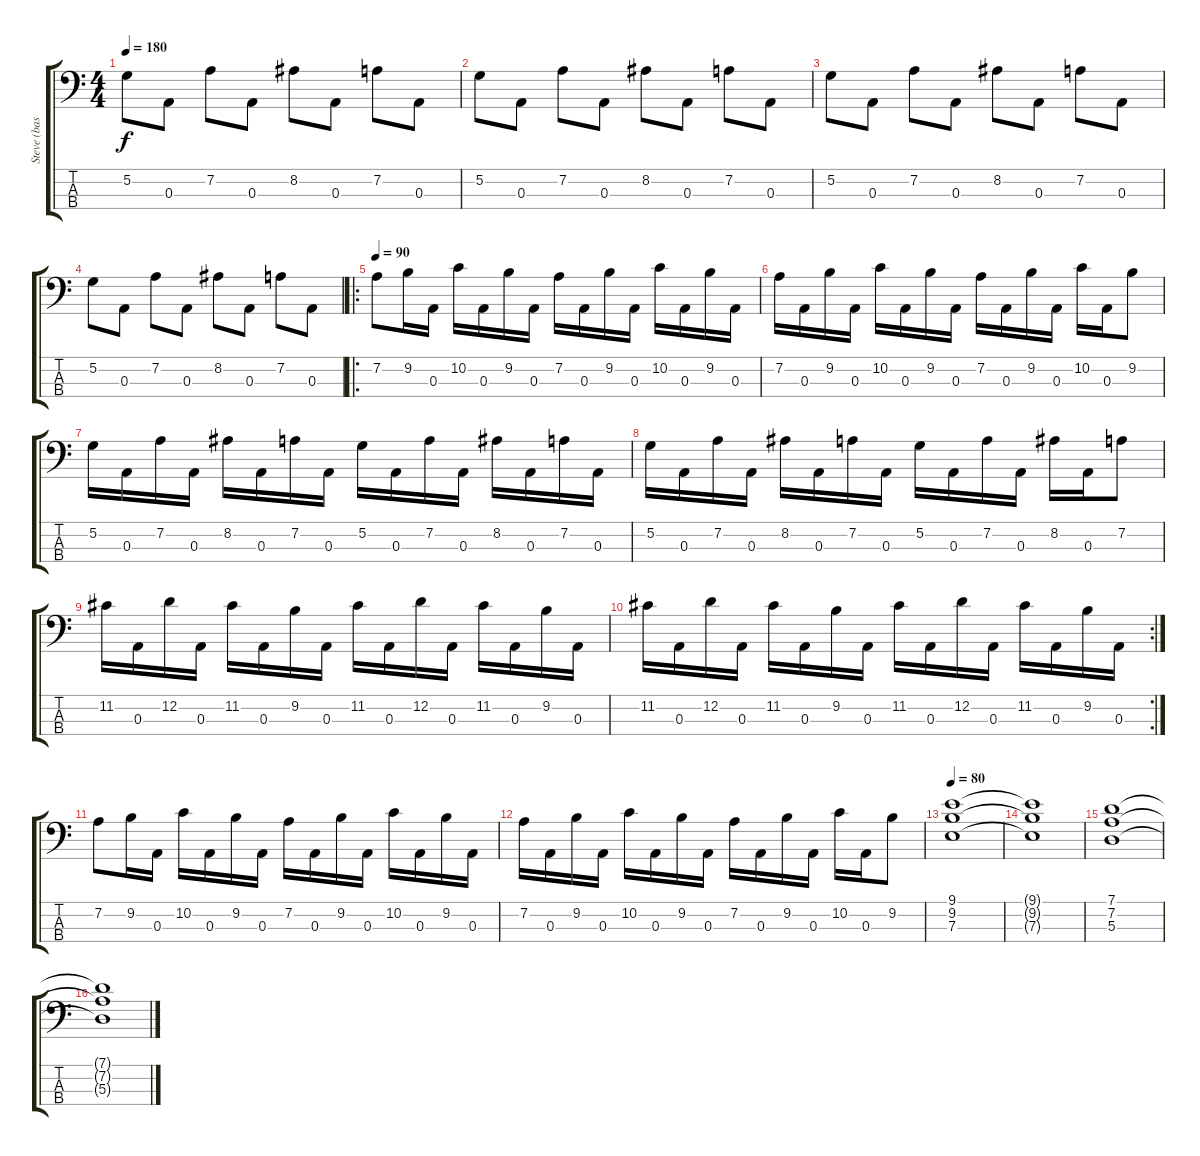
\track ("Steve (bass)" "Steve (bas") {instrument electricbassfinger}
\staff {score tabs}
\tuning (G2 D2 A1 E1) {hide}
\ts (4 4)
\tempo 180
\clef f4
\ks c
5.2.8{dy f} 0.3.8 7.2.8 0.3.8 8.2.8 0.3.8 7.2.8 0.3.8 |
5.2.8 0.3.8 7.2.8 0.3.8 8.2.8 0.3.8 7.2.8 0.3.8 |
5.2.8 0.3.8 7.2.8 0.3.8 8.2.8 0.3.8 7.2.8 0.3.8 |
5.2.8 0.3.8 7.2.8 0.3.8 8.2.8 0.3.8 7.2.8 0.3.8 |
\ro
\tempo 90
7.2.8 9.2.16 0.3.16 10.2.16 0.3.16 9.2.16 0.3.16 7.2.16 0.3.16 9.2.16 0.3.16 10.2.16 0.3.16 9.2.16 0.3.16 |
7.2.16 0.3.16 9.2.16 0.3.16 10.2.16 0.3.16 9.2.16 0.3.16 7.2.16 0.3.16 9.2.16 0.3.16 10.2.16 0.3.16 9.2.8 |
5.2.16 0.3.16 7.2.16 0.3.16 8.2.16 0.3.16 7.2.16 0.3.16 5.2.16 0.3.16 7.2.16 0.3.16 8.2.16 0.3.16 7.2.16 0.3.16 |
5.2.16 0.3.16 7.2.16 0.3.16 8.2.16 0.3.16 7.2.16 0.3.16 5.2.16 0.3.16 7.2.16 0.3.16 8.2.16 0.3.16 7.2.8 |
11.2.16 0.3.16 12.2.16 0.3.16 11.2.16 0.3.16 9.2.16 0.3.16 11.2.16 0.3.16 12.2.16 0.3.16 11.2.16 0.3.16 9.2.16 0.3.16 |
\rc 2
11.2.16 0.3.16 12.2.16 0.3.16 11.2.16 0.3.16 9.2.16 0.3.16 11.2.16 0.3.16 12.2.16 0.3.16 11.2.16 0.3.16 9.2.16 0.3.16 |
7.2.8 9.2.16 0.3.16 10.2.16 0.3.16 9.2.16 0.3.16 7.2.16 0.3.16 9.2.16 0.3.16 10.2.16 0.3.16 9.2.16 0.3.16 |
7.2.16 0.3.16 9.2.16 0.3.16 10.2.16 0.3.16 9.2.16 0.3.16 7.2.16 0.3.16 9.2.16 0.3.16 10.2.16 0.3.16 9.2.8 |
\tempo 80
(9.1 9.2 7.3).1 |
(9.1{t} 9.2{t} 7.3{t}).1 |
(7.1 7.2 5.3).1 |
(7.1{t} 7.2{t} 5.3{t}).1
